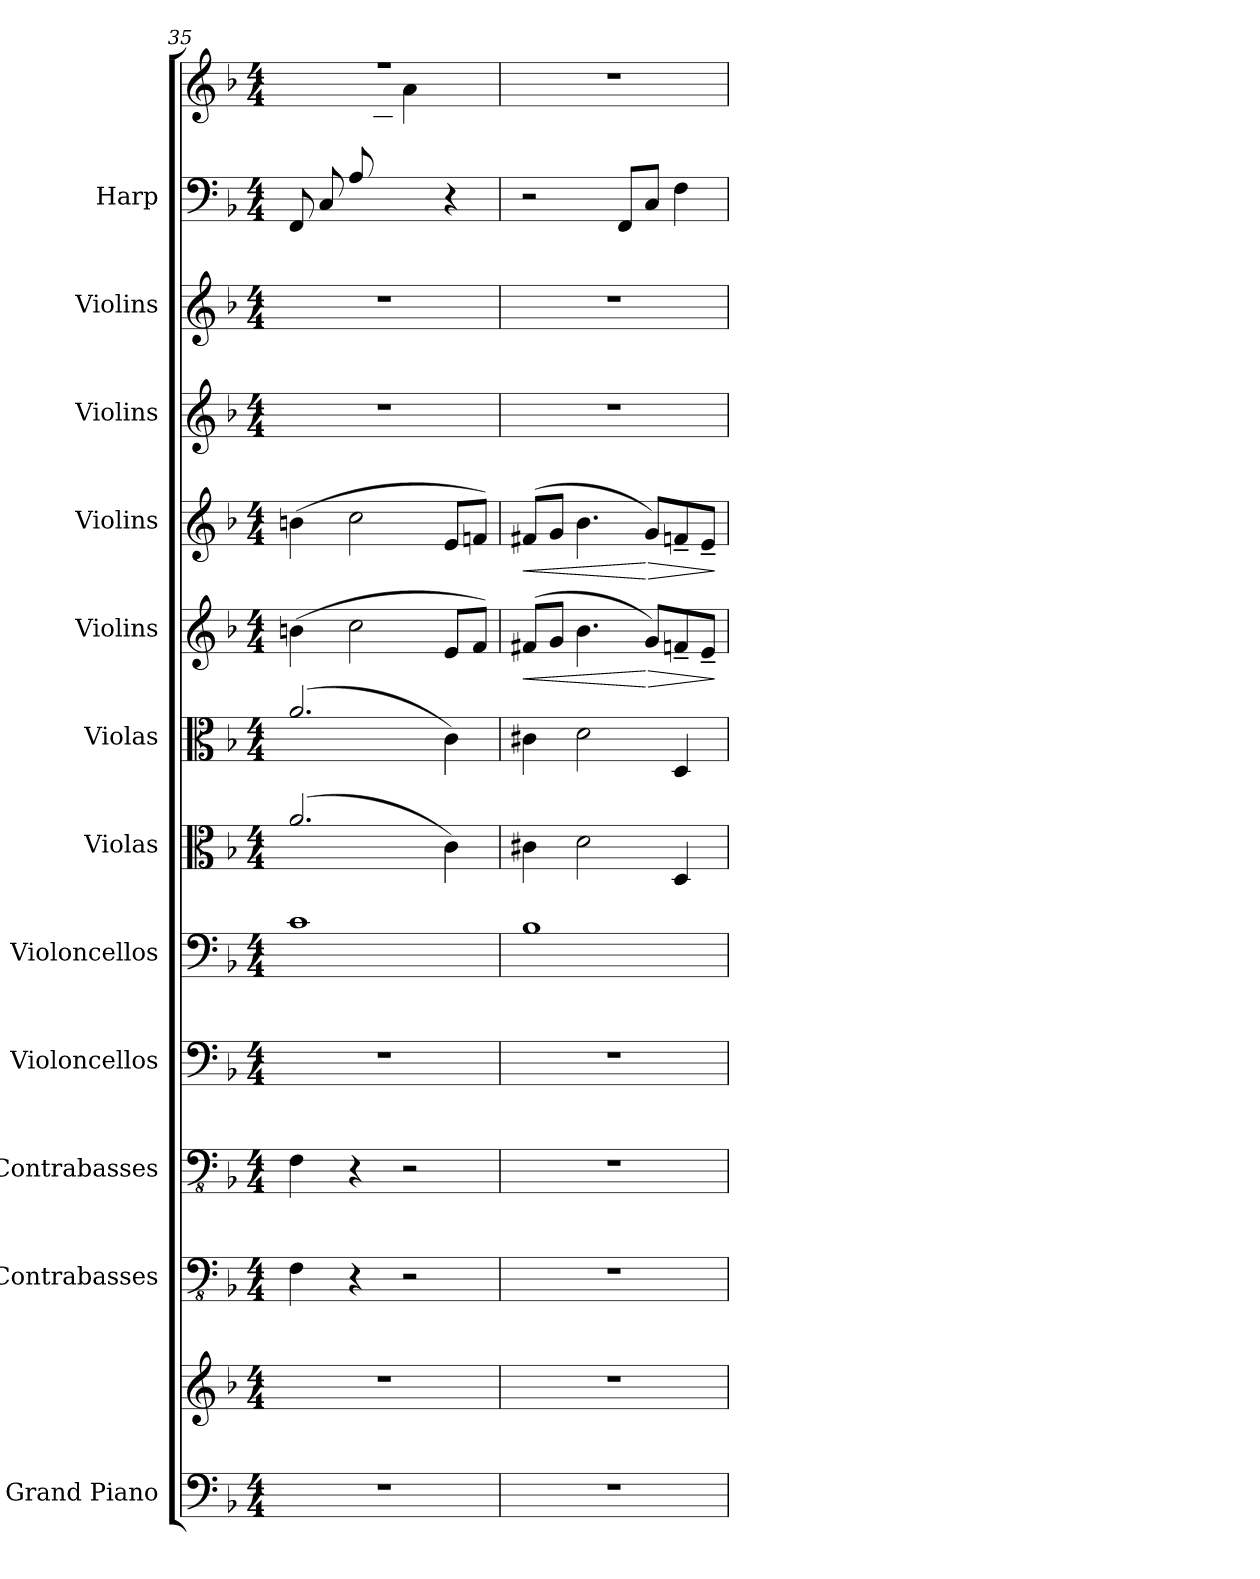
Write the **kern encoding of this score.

**kern	**kern	**kern	**kern	**kern	**kern	**kern	**kern	**kern	**dynam	**kern	**dynam	**kern	**kern	**kern	**kern
*part12	*part12	*part11	*part10	*part9	*part8	*part7	*part6	*part5	*part5	*part4	*part4	*part3	*part2	*part1	*part1
*staff14	*staff13	*staff12	*staff11	*staff10	*staff9	*staff8	*staff7	*staff6	*staff6	*staff5	*staff5	*staff4	*staff3	*staff2	*staff1
*I"Grand Piano	*	*I"Contrabasses	*I"Contrabasses	*I"Violoncellos	*I"Violoncellos	*I"Violas	*I"Violas	*I"Violins	*	*I"Violins	*	*I"Violins	*I"Violins	*I"Harp	*
*I'Pno.	*	*I'Cbs.	*I'Cbs.	*I'Vcs.	*I'Vcs.	*I'Vlas.	*I'Vlas.	*I'Vlns.	*	*I'Vlns.	*	*I'Vlns.	*I'Vlns.	*I'Hrp.	*
!!LO:PB:g=z
*clefF4	*clefG2	*clefFv4	*clefFv4	*clefF4	*clefF4	*clefC3	*clefC3	*clefG2	*	*clefG2	*	*clefG2	*clefG2	*clefF4	*clefG2
*k[b-]	*k[b-]	*k[b-]	*k[b-]	*k[b-]	*k[b-]	*k[b-]	*k[b-]	*k[b-]	*	*k[b-]	*	*k[b-]	*k[b-]	*k[b-]	*k[b-]
*M4/4	*M4/4	*M4/4	*M4/4	*M4/4	*M4/4	*M4/4	*M4/4	*M4/4	*	*M4/4	*	*M4/4	*M4/4	*M4/4	*M4/4
=35	=35	=35	=35	=35	=35	=35	=35	=35	=35	=35	=35	=35	=35	=35	=35
*	*	*	*	*	*	*	*	*	*	*	*	*	*	*	*^
1r	1r	4FF\	4FF\	1r	1c	(2.a/	(2.a/	(4bn\	.	(4bn\	.	1r	1r	8FF/L	1r	4.ryy
.	.	.	.	.	.	.	.	.	.	.	.	.	.	8C/	.	.
.	.	4r	4r	.	.	.	.	2cc\	.	2cc\	.	.	.	8A/	.	.
.	.	.	.	.	.	.	.	.	.	.	.	.	.	4.ryy	.	8c\J
.	.	2r	2r	.	.	.	.	.	.	.	.	.	.	.	.	4a\
.	.	.	.	.	.	4c\)	4c\)	8e/L	.	8e/L	.	.	.	4r	.	4ryy
.	.	.	.	.	.	.	.	8f/J)	.	8fn/J)	.	.	.	.	.	.
*	*	*	*	*	*	*	*	*	*	*	*	*	*	*	*v	*v
=36	=36	=36	=36	=36	=36	=36	=36	=36	=36	=36	=36	=36	=36	=36	=36
!	!	!	!	!	!	!	!	!	!LO:HP:b	!	!LO:HP:b	!	!	!	!
1r	1r	1r	1r	1r	1B-	4c#X\	4c#X\	(8f#X/L	<	(8f#X/L	<	1r	1r	2r	1r
.	.	.	.	.	.	.	.	8g/J	.	8g/J	.	.	.	.	.
.	.	.	.	.	.	2d\	2d\	4.b-\	.	4.b-\	.	.	.	.	.
.	.	.	.	.	.	.	.	.	.	.	.	.	.	8FF/L	.
!	!	!	!	!	!	!	!	!	!LO:HP:n=1:b	!	!LO:HP:n=1:b	!	!	!	!
.	.	.	.	.	.	.	.	8g/L)	[ >	8g/L)	[ >	.	.	8C/J	.
.	.	.	.	.	.	4D/	4D/	8fn~/	.	8fn~/	.	.	.	4F\	.
.	.	.	.	.	.	.	.	8e~/J	.	8e~/J	.	.	.	.	.
.	.	.	.	.	.	.	.	.	]	.	]	.	.	.	.
=	=	=	=	=	=	=	=	=	=	=	=	=	=	=	=
*-	*-	*-	*-	*-	*-	*-	*-	*-	*-	*-	*-	*-	*-	*-	*-
